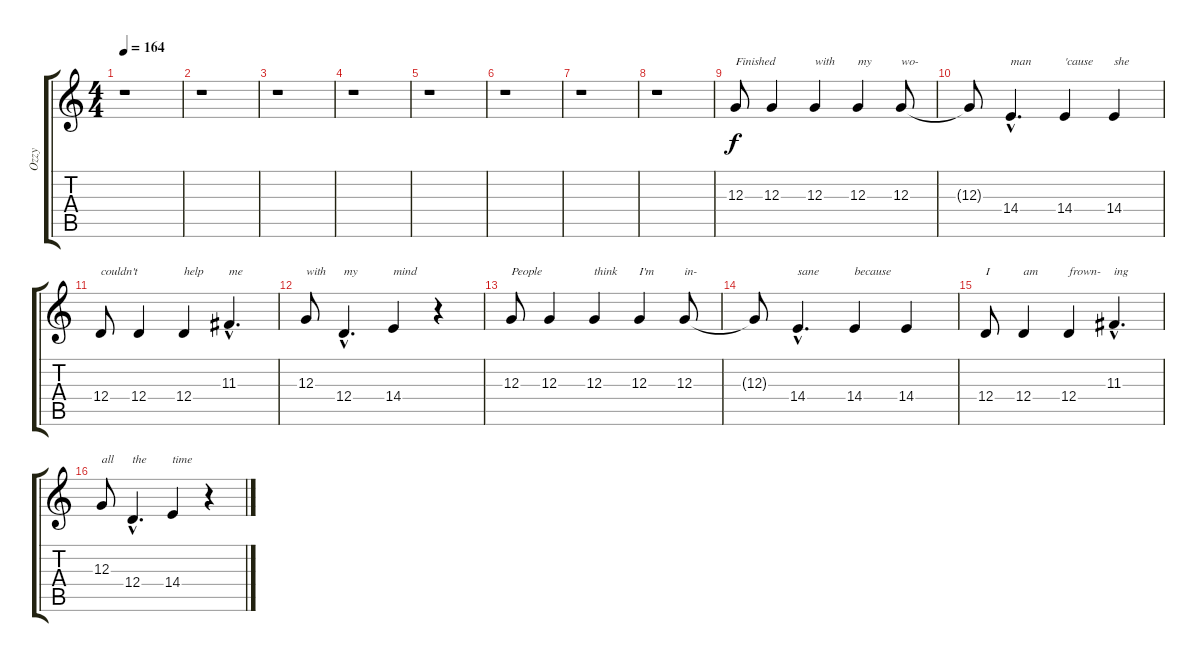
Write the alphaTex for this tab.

\track ("Ozzy" "Ozzy") {instrument lead6voice}
\staff {score tabs}
\tuning (E4 B3 G3 D3 A2 E2) {hide}
\ts (4 4)
\tempo 164
\clef g2
\ks c
r.1{dy f instrument lead6voice} |
r.1 |
r.1 |
r.1 |
r.1 |
r.1 |
r.1 |
r.1 |
12.3.8{txt "Finished"} 12.3.4 12.3.4{txt "with"} 12.3.4{txt "my"} 12.3.8{txt "wo-"} |
12.3{t}.8 14.4{hac}.4{d txt "man"} 14.4.4{txt "'cause"} 14.4.4{txt "she"} |
12.4.8{txt "couldn't"} 12.4.4 12.4.4{txt "help"} 11.3{hac}.4{d txt "me"} |
12.3.8{txt "with"} 12.4{hac}.4{d txt "my"} 14.4.4{txt "mind"} r.4 |
12.3.8{txt "People"} 12.3.4 12.3.4{txt "think"} 12.3.4{txt "I'm"} 12.3.8{txt "in-"} |
12.3{t}.8 14.4{hac}.4{d txt "sane"} 14.4.4{txt "because"} 14.4.4 |
12.4.8{txt "I"} 12.4.4{txt "am"} 12.4.4{txt "frown-"} 11.3{hac}.4{d txt "ing"} |
12.3.8{txt "all"} 12.4{hac}.4{d txt "the"} 14.4.4{txt "time"} r.4
